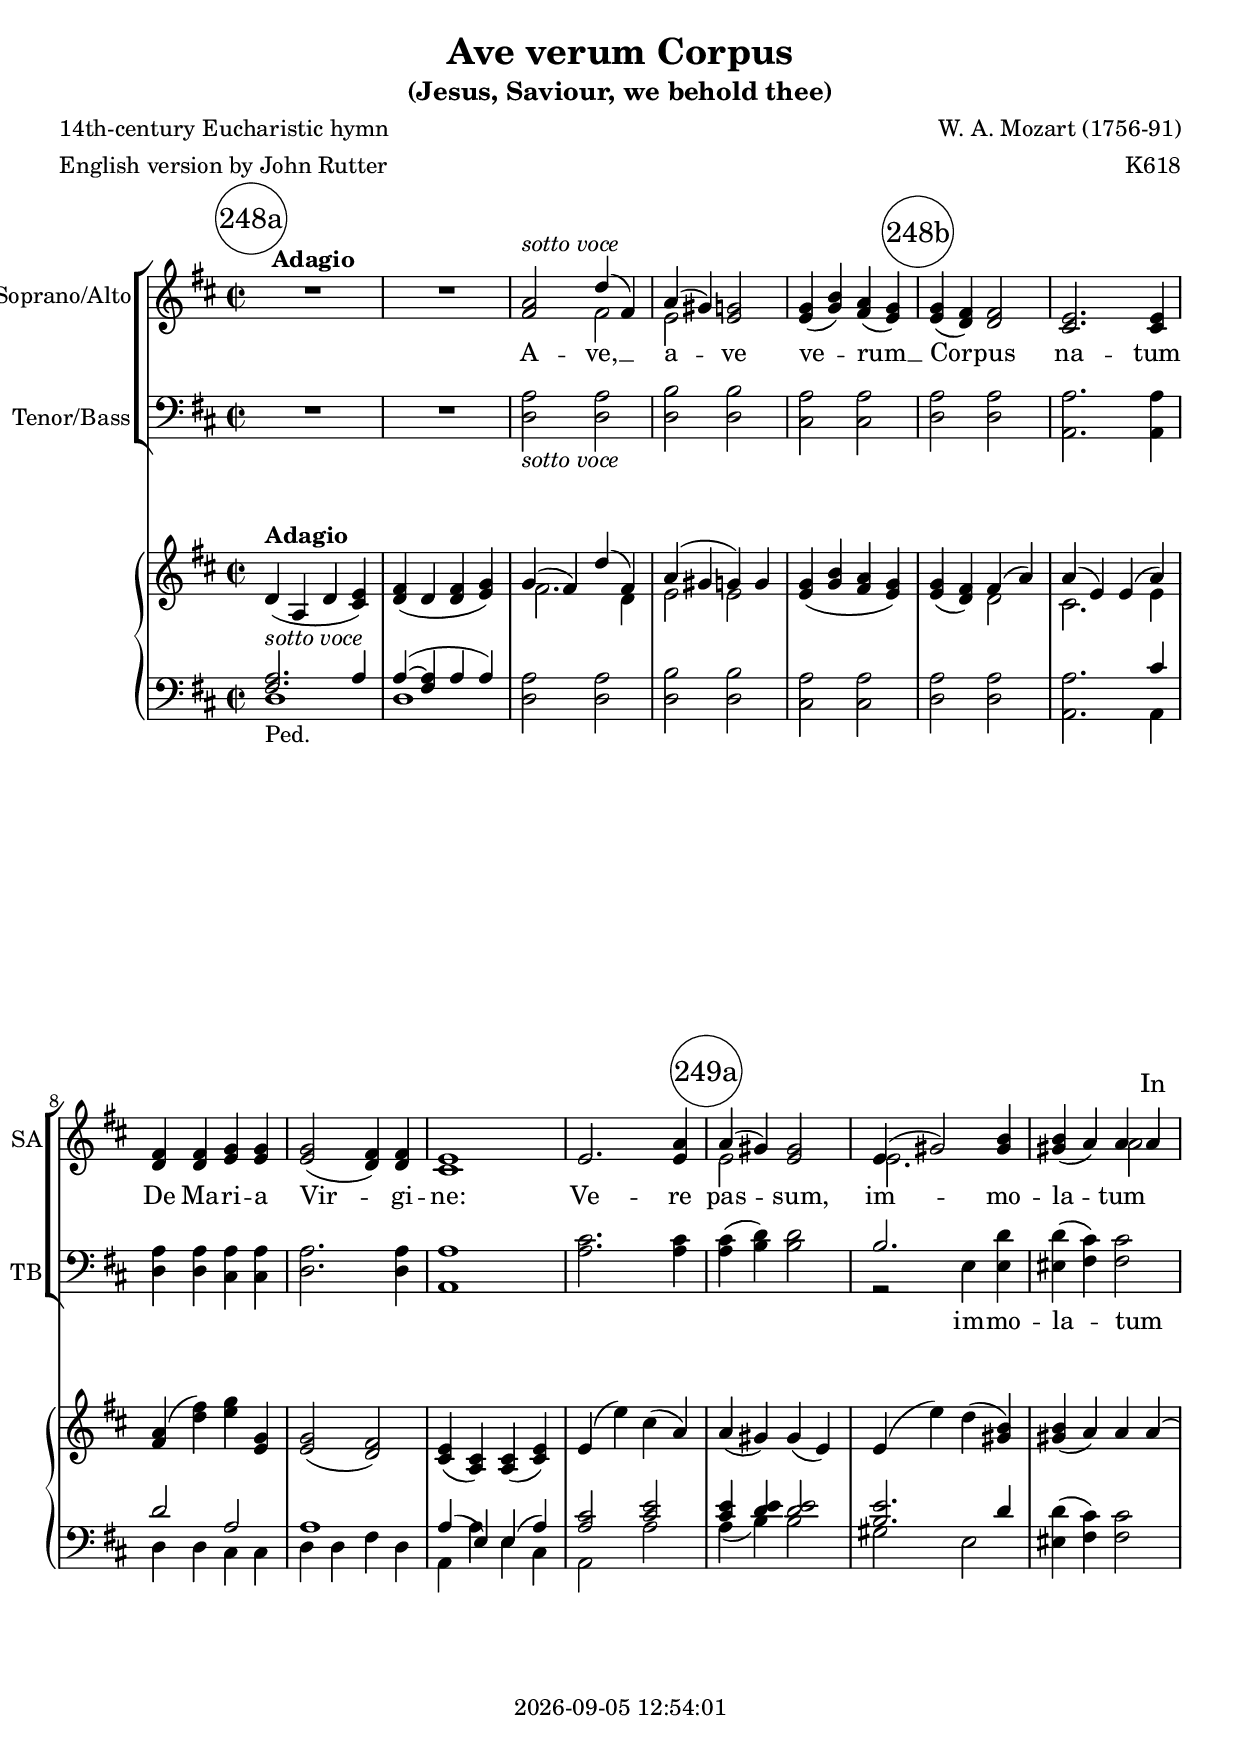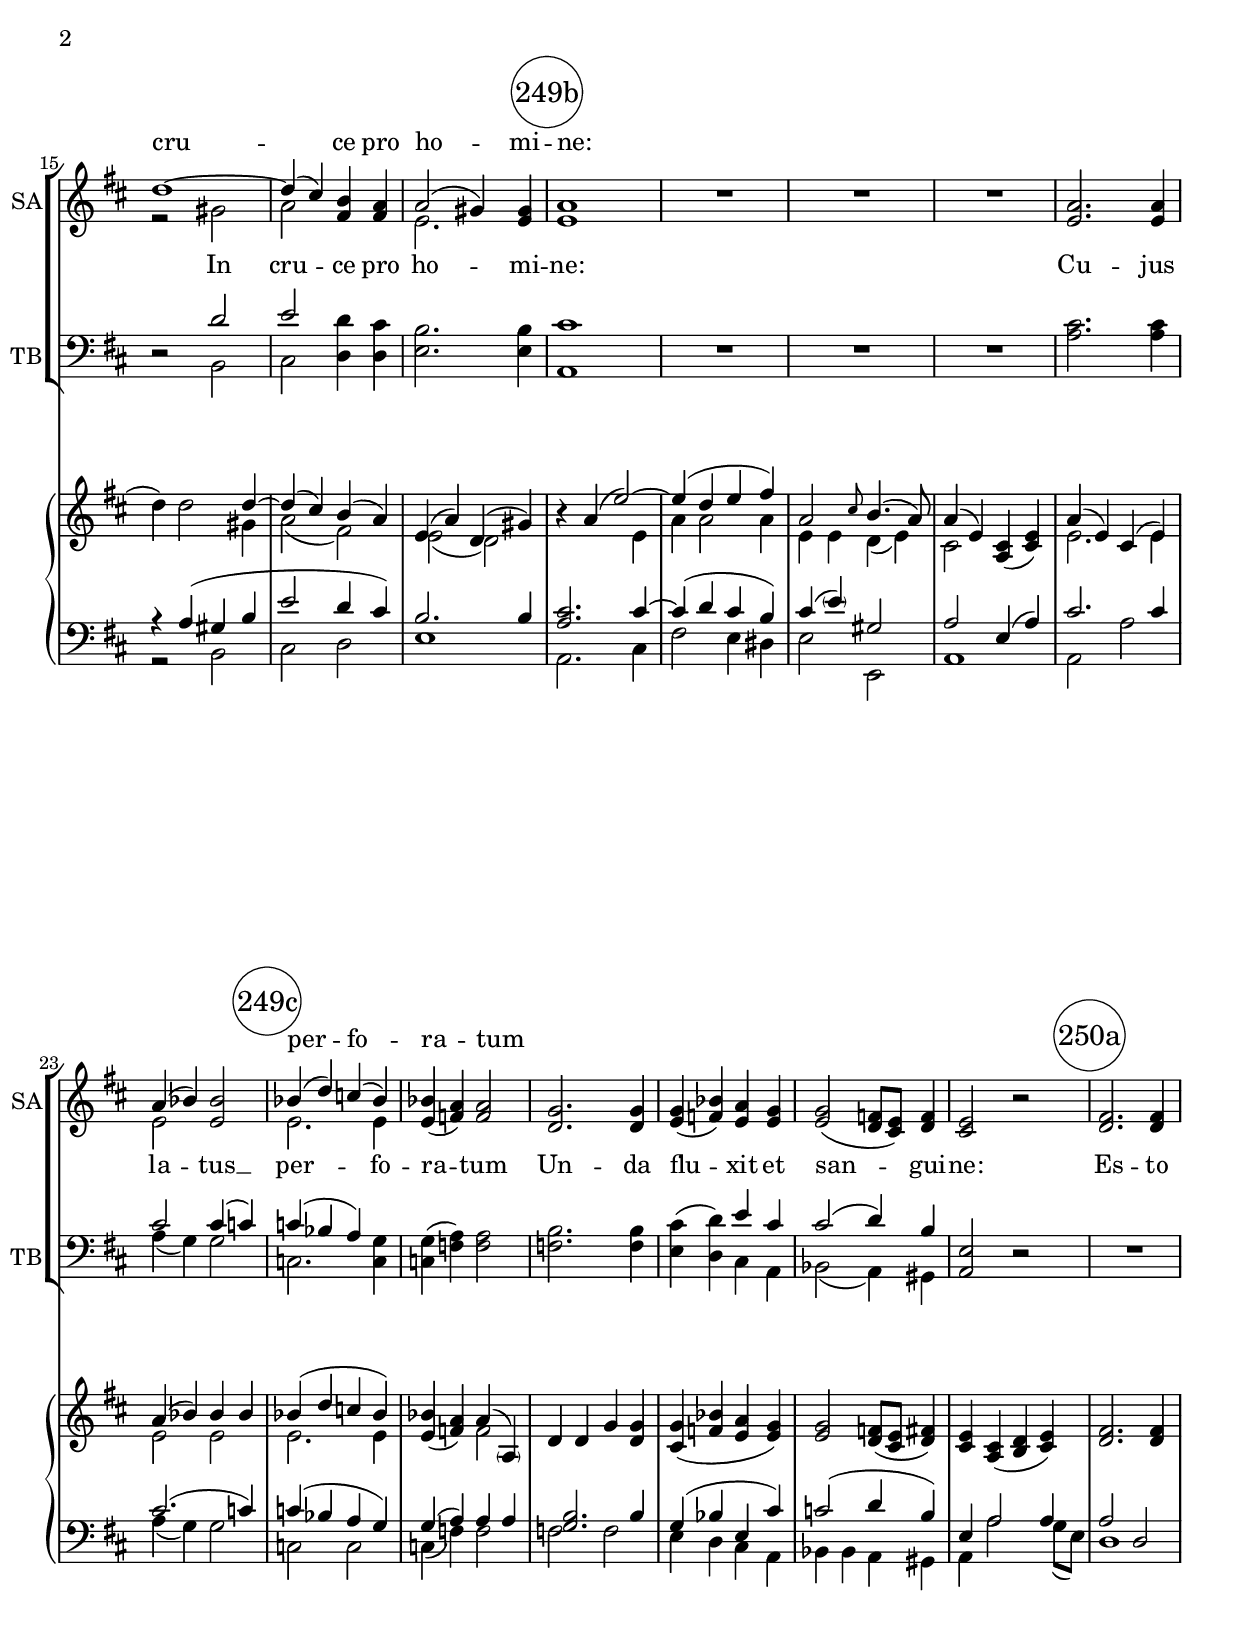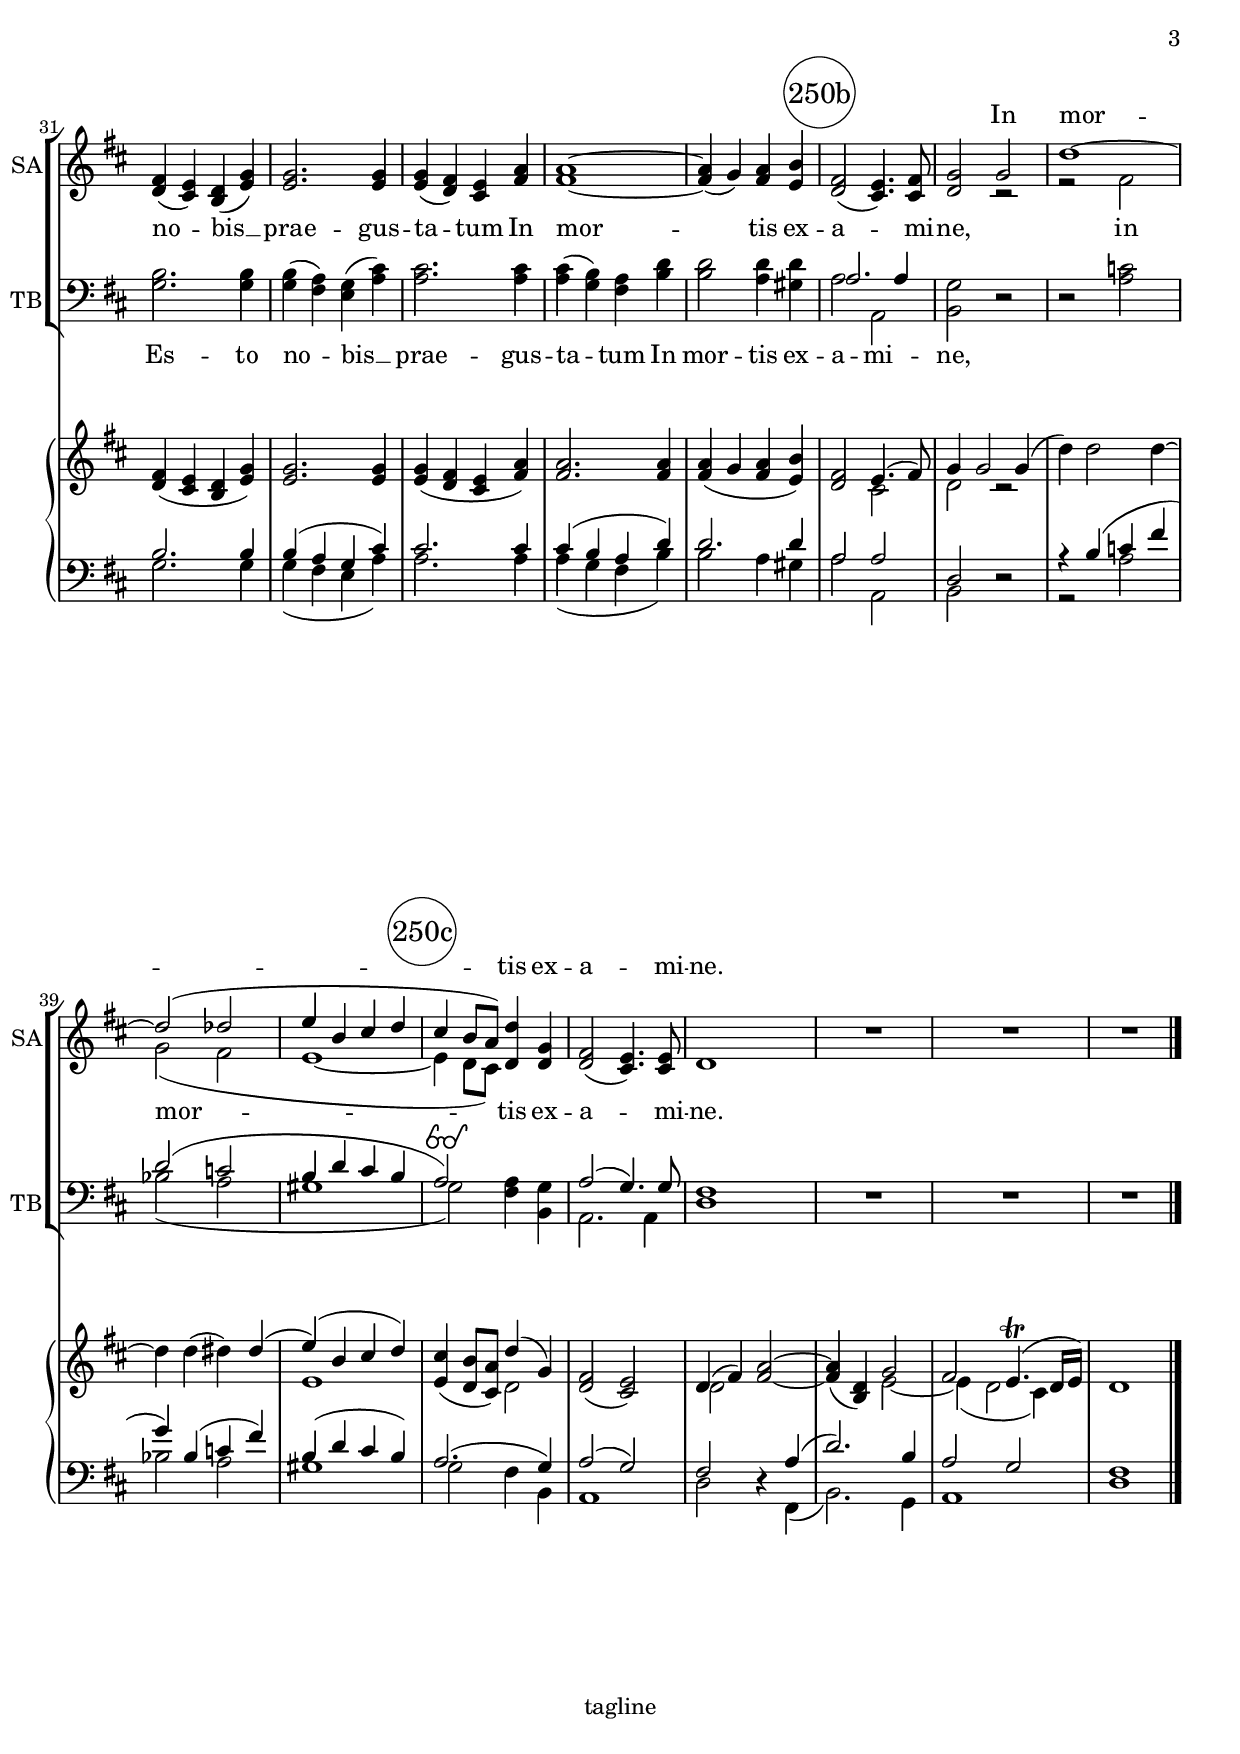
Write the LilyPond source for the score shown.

\version "2.22.0"

\include "predefined-guitar-fretboards.ly"
\include "articulate.ly"

today = #(strftime "%Y-%m-%d %H:%M:%S" (localtime (current-time)))

\header {
% centered at top
%  dedication  = "dedication"
  title       = "Ave verum Corpus"
  subtitle    = "(Jesus, Saviour, we behold thee)"
%  subsubtitle = "subsubtitle"
%  instrument  = "instrument"
  
% arrangement of following lines:
%
%  poet    composer
%  meter   arranger
%  piece       opus

  composer    = "W. A. Mozart (1756-91)"
  arranger    = "K618"
%  opus        = "opus"

  poet        = "14th-century Eucharistic hymn"
  meter       = "English version by John Rutter"
%  piece       = "piece"

% centered at bottom
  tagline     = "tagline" % default lilypond version
% tagline   = ##f
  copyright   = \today
}

% #(set-global-staff-size 16)

% \paper {
%   #(set-paper-size "a4")
%   line-width = 180\mm
%   left-margin = 20\mm
%   bottom-margin = 10\mm
%   top-margin = 10\mm
% }

global = {
  \key d \major
  \time 2/2
}

TempoTrack = {
  \tempo 2=66
  \set Score.tempoHideNote = ##t
  s4
}

RehearsalTrack = {
%  \set Score.currentBarNumber = #5
  \mark \markup { \circle "248a" } s1*5
  \mark \markup { \circle "248b" } s1*6
  \mark \markup { \circle "249a" } s1*6
  \mark \markup { \circle "249b" } s1*6
  \mark \markup { \circle "249c" } s1*6
  \mark \markup { \circle "250a" } s1*6
  \mark \markup { \circle "250b" } s1*5
  \mark \markup { \circle "250c" } s1*6
}

soprano = \relative {
  \global
  R1^\markup\bold Adagio
  R1
  a'2\omit\p^\markup\italic "sotto voce" d4(fis,)
  a4(gis) g2
  g4(b) a(g)
  g4(fis) fis2 % 248b
  e2. e4
  fis4 4 g g
  g2(fis4) fis
  e1
  e2. a4
  a4(gis) gis2 % 249a
  e4(gis2) b4
  b4(a) a a
  d1~
  d4(cis) b a
  a2(gis4) gis
  a1 % 249b
  R1
  R1
  R1
  a2. a4 a4(bes) bes2
  bes4(d) c(bes) % 249c
  bes4(a) a2
  g2. 4
  g4(bes) a g
  g2(f8 e) f4
  e2 r
  fis2. fis4 % 250a
  fis4(e) d(g)
  g2. 4
  g4(fis) e a
  a1~
  a4(g) a b
  fis2(e4.) fis8 % 250b
  g2 g
  d'1~
  d2(des
  e4 b cis d
  cis4 b8 a) d4 g, % 250c
  fis2(e4.) e8
  d1
  R1
  R1
  R1
  \bar "|."
}

wordsSopLatin = \lyricmode {
  _ _ _ _ _ _ _ _ _ _
  _ _ _ _ _ _ _ _ _ _
  _ _ _ _ _
  In cru -- ce pro ho -- mi -- ne:
  _ _ _ _
  per -- fo -- ra -- tum
  _ _ _ _ _ _ _ _ _ _
  _ _ _ _ _ _ _ _ _ _
  _ _ _
  In mor -- tis ex -- a -- mi -- ne.
}

wordsSopEnglish = \lyricmode {
  _ _ _ _ _ _ _ _ _ _
  _ _ _ _ _ _ _ _ _ _
  _ _ _ _ _
  Thy cross __ all our wounds __ hath healed.
  _ _ _ _
  pierced and __ bro -- ken,
  _ _ _ _ _ _ _ _ _ _
  _ _ _ _ _ _ _ _ _ _
  _ _ _
  In death's __ hour of trial __ our food.
}

wordsAllLatin = \lyricmode {
  A -- ve, __ a -- ve ve -- rum __
  Cor -- pus na -- tum
  De Ma -- ri -- a Vir -- gi -- ne:
  Ve -- re pas -- sum,
  im -- mo -- la -- tum
  In cru -- ce pro ho -- mi -- ne:
  Cu -- jus la -- tus __
  per -- fo -- ra -- tum
  Un -- da flu -- xit et san -- gui -- ne:
  Es -- to no -- bis __ prae -- gus -- ta -- tum
  In mor -- tis ex -- a -- mi -- ne,
  in mor -- tis ex -- a -- mi -- ne.
}

wordsAllLatinMidi = \lyricmode {
  "A" "ve, "  a "ve " ve "rum " 
  "\nCor" "pus " na "tum "
  "\nDe " Ma ri "a " Vir gi "ne: "
  "\nVe" "re " pas "sum, "
  "\nim" mo la "tum "
  "\nIn " cru "ce " "pro " ho mi "ne: "
  "\nCu" "jus " la "tus " 
  "\nper" fo ra "tum "
  "\nUn" "da " flu "xit " "et " san gui "ne: "
  "\nEs" "to " no "bis " prae gus ta "tum "
  "\nIn " mor "tis " ex a mi "ne, "
  "\nin " mor "tis " ex a mi "ne. "
}

wordsAllEnglish = \lyricmode {
  Je -- sus, __ Sa -- viour, we __ be -- hold thee,
  Ma -- ry's Son in bread and wine __ re -- vealed:
  Born and suf -- fered, for __ us of -- fered,
  Thy cross all our wounds hath healed.

  From thy bo -- dy, __
  pierced __ and bro -- ken,
  Come forth wa -- ter and pre -- cious blood:
  Be to us __ by __ thy ex -- am -- ple
  In death's __ hour of trial __ our food,
  in death's __ hour of trial __ our food.
}

wordsAllEnglishMidi = \lyricmode {
  "Je" "sus, "  Sa "viour, " "we "  be "hold " "thee, "
  "\nMa" "ry's " "Son " "in " "bread " "and " "wine "  re "vealed: "
  "\nBorn " "and " suf "fered, " "for "  "us " of "fered, "
  "\nThy " "cross " "all " "our " "wounds " "hath " "healed. "

  "\nFrom " "thy " bo "dy, " 
  "\npierced "  "and " bro "ken, "
  "\nCome " "forth " wa "ter " "and " pre "cious " "blood: "
  "\nBe " "to " "us "  "by "  "thy " ex am "ple "
  "\nIn " "death's "  "hour " "of " "trial "  "our " "food, "
  "\nin " "death's "  "hour " "of " "trial "  "our " "food. "
}

alto = \relative {
  \global
  R1
  R1
  fis'2\omit\p fis
  e2 e
  e4(g) fis(e)
  e4(d) 2 % 248b
  cis2. 4
  d4 d e e
  e2(d4) d
  cis1
  e2. 4
  e2 e % 249a
  e2. gis4
  gis4(a) a2
  \once\partCombineApart r2 gis
  a2 fis4 fis
  e2. 4
  e1 % 249b
  R1
  R1
  R1
  e2. 4
  e2 e
  e2. 4 % 249c
  e4(f) 2
  d2. 4
  e4(f) e e
  e2(d8 cis) d4
  cis2 r
  d2. 4 % 250a
  d4(cis) b(e)
  e2. 4
  e4(d) cis fis
  fis1~
  fis4(g) fis e
  d2(cis4.) 8 % 250b
  d2 \once\partCombineApart r
  \once\partCombineApart r2 fis
  g2(fis
  e1~
  e4 d8 cis) d4 d % 250c
  d2(cis4.) cis8
  d1
  R1
  R1
  R1
  \bar "|."
}

tenor = \relative {
  \global
  R1
  R1
  a2\omit\p a
  b2 b
  a2 a
  a2 a % 248b
  a2. 4
  a4 a a a
  a2. 4
  a1
  cis2. 4
  cis4(d) 2 % 249a
  b2. d4
  d4(cis) 2
  r2 d
  e2 d4 cis
  b2. 4
  cis1 % 249b
  R1
  R1
  R1
  cis2. 4
  cis2 4(c)
  c4(bes a) g % 249c
  g4(a) 2
  b2. 4
  cis4(d) e cis
  cis2(d4) b
  e,2 r
  R1 % 250a
  b'2. 4
  b4(a) g(cis)
  cis2. 4
  cis4(b) a d
  d2 d4 d
  a2. 4 % 250b
  g2 r
  r2 c
  d2(c
  b4 d cis b
  a2^\markup{\eyeglasses}) 4 g % 250c
  a2(g4.) 8
  fis1
  R1
  R1
  R1
  \bar "|."
}

wordsBassLatin = \lyricmode {
  _ _ _ _ _ _ _ _ _ _
  _ _ _ _ _ _ _ _ _ _
  _
  im -- mo -- la -- tum
  _ _ _ _ _ _ _ _ _ _
  _ _ _ _ _ _ _ _ _ _
  _ _ _
  Es -- to no -- bis __ prae -- gus -- ta -- tum
  In mor -- tis ex -- a -- mi -- ne,
}

wordsBassEnglish = \lyricmode {
  _ _ _ _ _ _ _ _ _ _
  _ _ _ _ _ _ _ _ _ _
  _
  for us of -- fered,
  _ _ _ _ _ _ _ _ _ _
  _ _ _ _ _ _ _ _ _ _
  _ _ _
  Be to us __ by __ thy ex -- am -- ple
  In death's hour of trial our food,
}

bass = \relative {
  \global
  R1
  R1
  d2\omit\p_\markup\italic "sotto voce" d
  d2 d
  cis2 cis
  d2 d % 248b
  a2. 4
  d4 d cis cis
  d2. 4
  a1
  a'2. 4
  a4(b) 2 % 249a
  \once\partCombineApart r2 e,4 e
  eis4(fis) 2
  r2 b,
  cis2 d4 d
  e2. 4
  a,1 % 249b
  R1
  R1
  R1
  a'2. 4
  a4(g) 2
  c,2. 4 % 249c
  c4(f) 2
  f2. 4
  e4(d) cis a
  bes2(a4) gis
  a2 r
  R1 % 250a
  g'2. 4
  g4(fis) e(a)
  a2. 4
  a4(g) fis b
  b2 a4 gis
  a2 a, % 250b
  b2 r
  r2 a'
  bes2(a
  gis1
  g2) fis4 b, % 250c
  a2. 4
  d1
  R1
  R1
  R1
  \bar "|."
}

pianoRHone = \relative {
  \global
  d'4\omit\p^\markup\bold Adagio (a d <cis e>)
  <d fis>4(d <d fis> <e g>)
  g4(fis) d'(fis,)
  a4(gis g) g
  <e g>(<g b> <fis a> <e g>)
  <e g>4(<d fis>) fis(a) % 248b
  a4(e) e(a)
  <fis a>4(<d' fis>) <e g> <e, g>
  q2(<d fis>)
  <cis e>4(<a cis>) q(<cis e>)
  e4(e') cis(a)
  a4(gis) gis(e) % 249a
  e4(e') d(<gis, b>)
  q4(a) a a(
  d4) 2 4~
  d4(cis) b(a)
  e4(a) d,(gis)
  r4 a(e'2)~ % 249b
  e4(d e fis)
  a,2 \grace cis8 b4.(a8)
  a4(e) cis(e)
  a4(e) cis(e)
  a4(bes) 4 4
  bes4(d c bes) % 249c
  bes4(a) a(\parenthesize a,)
  d4 d g <d g>
  <cis g'>(<f bes> <e a> <e g>)
  q2 <d f>8(<cis e> <d fis>4)
  <cis e>4 <a cis>(<b d> <cis e>)
  <d fis>2. 4 % 250a
  <d fis>4(<cis e> <b d> <e g>)
  q2. 4
  q4(<d fis> <cis e> <fis a>)
  q2. 4
  q4(g q <e b'>)
  <d fis>2 e4.(fis8) % 250b
  g4 2 4(
  d'4) 2 4~
  d4 d(dis) dis(
  e4)(b cis d)
  <e, cis'>4(<d b'>8 <cis a'>) d'4(g,) % 250c
  <d fis>2(<cis e>)
  d4(fis) a2~
  a4(d,) g2
  fis2 e4.\trill(d16 e)
  d1
  \bar "|."
}

pianoRHtwo = \relative {
  \global
  r1
  r1
  fis'2.\omit\p d4
  e2 e
  r1
  r2 d % 248b
  cis2. e4
  r1
  r1
  r1
  r1
  r1 % 249a
  r1
  r1
  r2. gis4
  a2(fis)
  e2(d)
  r4 s2 e4 % 249b
  a4 2 4
  e4 e d(e)
  cis2 a4(cis)
  e2. 4
  e2 e
  e2. 4 % 249c
  e4(f) 2
  s1
  s1
  s1
  s1
  s1*6 % 250a
  s2 cis % 250b
  d2 \once\partCombineApart r
  s1
  s1
  e1
  s2 d % 250c
  s1
  d2 fis~
  fis4(b,) e2~
  e4(d2 cis4)
  s1
  \bar "|."
}

dynamicsPiano = {
  \override DynamicTextSpanner.style = #'none
  s1-\markup\italic "sotto voce"
  s1*45
}

pianoLHone = \relative {
  \global
  <fis a>2.\omit\p a4
  a4~(<fis a> a a)
  a2 a
  b2 b
  a2 a
  a2 a % 248b
  a2. cis4
  d2 a
  a1
  a4(e) e(a)
  <a cis>2 <cis e>
  <cis e>4<d e> q2 % 249a
  <b e>2. d4
  d4(cis) 2
  r4 a(gis b(
  e2 d4(cis)
  b2. 4
  <a cis>2. cis4~ % 249b
  cis4(d cis b)
  cis4(\parenthesize e) gis,2
  a2 e4(a)
  cis2. 4
  cis2.(c4)
  c4(bes a g) % 249c
  g4(a) a a
  <g b>2. b4
  g4(bes e, cis')
  c2(d4 b)
  e,4 a2 4
  a2 d, % 250a
  b'2. 4
  b4(a g cis)
  cis2. 4
  cis4(b a d)
  d2. 4
  a2 a % 250b
  d,2 r r4 b'(c fis
  g4) bes,(c fis)
  b,4(d cis b)
  a2.(g4) % 250c
  a2(g)
  fis2 r4 a(
  d2.) b4
  a2 g
  fis1
  \bar "|."
}

pianoLHtwo = \relative {
  \global
  \voiceTwo
  d1\omit\p_\markup Ped.
  d1
  d2 d
  d2 d
  cis2 cis
  d2 d % 248b
  a2. 4
  d4 d cis cis
  d4 d fis d
  a4 a' e cis
  a2 a'
  a4(b) 2 % 249a
  gis2 e
  eis4(fis) 2
  r2 b,
  cis2 d
  e1
  a,2. cis4 % 249b
  fis2 e4 dis
  e2 e,
  a1
  a2 a'
  a4(g) 2
  c,2 c % 249c
  c4(f) 2
  f2 f
  e4 d cis a
  bes4 4 a gis
  a4 a'2 g8(e)
  d1 % 250a
  g2. 4
  g4(fis e a)
  a2. 4
  a4(g fis b)
  b2 a4 gis
  a2 a, % 250b
  b2 r
  r2 a'
  bes2 a
  gis1
  g2 fis4 b, % 250c
  a1
  d2 r4 fis,(
  b2.) g4
  a1
  d1
  \bar "|."
}

\book {
  \bookOutputSuffix "single"
  \score {
%   \articulate
    <<
      <<
        \new ChoirStaff <<
                                % Joint soprano/alto staff
          \new Lyrics = sopranoLatin
          \new Lyrics = sopranoEnglish
          \new Staff \with {
            instrumentName = #"Soprano/Alto"
            shortInstrumentName = #"SA"
            printPartCombineTexts = ##f
          }
          <<
            \new Voice \RehearsalTrack
            \new Voice \TempoTrack
            \new NullVoice = alignerA \alto
            \new NullVoice = alignerS \soprano
            \new Voice \partCombine \soprano \alto
            \new Lyrics \lyricsto alignerA \wordsAllLatin
%            \new Lyrics \lyricsto alignerA \wordsAllEnglish
          >>
            \context Lyrics = sopranoLatin { \lyricsto alignerS \wordsSopLatin }
%            \context Lyrics = sopranoEnglish { \lyricsto alignerS \wordsSopEnglish }
                                % Joint tenor/bass staff
          \new Staff \with {
            instrumentName = #"Tenor/Bass"
            shortInstrumentName = #"TB"
            printPartCombineTexts = ##f
          }
          <<
            \clef "bass"
            \new NullVoice = alignerB \bass
            \new Voice \partCombine \tenor \bass
            \new Lyrics \lyricsto alignerB \wordsBassLatin
%            \new Lyrics \lyricsto alignerB \wordsBassEnglish
          >>
        >>
        \new PianoStaff <<
          \new Staff \with {
            printPartCombineTexts = ##f
          }
          <<
            \new Voice \partCombine \pianoRHone \pianoRHtwo
          >>
          \new Dynamics \dynamicsPiano
          \new Staff \with {
            printPartCombineTexts = ##f
          }
          <<
            \clef "bass"
            \new Voice \partCombine \pianoLHone \pianoLHtwo
          >>
        >>
      >>
    >>
    \layout {
      indent = 1.5\cm
      \context {
        \Staff \RemoveAllEmptyStaves
      }
    }
  }
}

\book {
  \bookOutputSuffix "midi-sop"
  \score {
%   \articulate
    <<
      <<
        \new ChoirStaff <<
                                % soprano staff
          \new Staff = "soprano"
          <<
            \new Voice \TempoTrack
            \new Voice = soprano \soprano
            \new Lyrics \lyricsto soprano \wordsAllLatinMidi
%            \new Lyrics \lyricsto soprano \wordsAllEnglishMidi
          >>
                                % alto staff
          \new Staff = "alto"
          <<
            \new Voice = alto \alto
          >>
                                % tenor staff
          \new Staff = "tenor"
          <<
            \clef "bass"
            \new Voice = tenor \tenor \bass
          >>
                                % bass staff
          \new Staff = "bass"
          <<
            \clef "bass"
            \new Voice = bass \bass
          >>
        >>
        \new PianoStaff <<
          \new Staff = "accompaniment"
          <<
            \new Voice \pianoRHone
            \new Voice \pianoRHtwo
            \new Voice \pianoLHone
            \new Voice \pianoLHtwo
          >>
        >>
      >>
    >>
    \midi {}
  }
}

\book {
  \bookOutputSuffix "midi-alto"
  \score {
%   \articulate
    <<
      <<
        \new ChoirStaff <<
                                % soprano staff
          \new Staff = "soprano"
          <<
            \new Voice \TempoTrack
            \new Voice = soprano \soprano
          >>
                                % alto staff
          \new Staff = "alto"
          <<
            \new Voice = alto \alto
            \new Lyrics \lyricsto alto \wordsAllLatinMidi
%            \new Lyrics \lyricsto alto \wordsAllEnglishMidi
          >>
                                % tenor staff
          \new Staff = "tenor"
          <<
            \clef "bass"
            \new Voice = tenor \tenor
          >>
                                % bass staff
          \new Staff = "bass"
          <<
            \clef "bass"
            \new Voice = bass \bass
          >>
        >>
        \new PianoStaff <<
          \new Staff = "accompaniment"
          <<
            \new Voice \pianoRHone
            \new Voice \pianoRHtwo
            \new Voice \pianoLHone
            \new Voice \pianoLHtwo
          >>
        >>
      >>
    >>
    \midi {}
  }
}

\book {
  \bookOutputSuffix "midi-tenor"
  \score {
%   \articulate
    <<
      <<
        \new ChoirStaff <<
                                % soprano staff
          \new Staff = "soprano"
          <<
            \new Voice \TempoTrack
            \new Voice = soprano \soprano
          >>
                                % alto staff
          \new Staff = "alto"
          <<
            \new Voice = alto \alto
          >>
                                % tenor staff
          \new Staff = "tenor"
          <<
            \clef "bass"
            \new Voice = tenor \tenor \bass
            \new Lyrics \lyricsto tenor \wordsAllLatinMidi
%            \new Lyrics \lyricsto tenor \wordsAllEnglishMidi
          >>
                                % bass staff
          \new Staff = "bass"
          <<
            \clef "bass"
            \new Voice = bass \bass
          >>
        >>
        \new PianoStaff <<
          \new Staff = "accompaniment"
          <<
            \new Voice \pianoRHone
            \new Voice \pianoRHtwo
            \new Voice \pianoLHone
            \new Voice \pianoLHtwo
          >>
        >>
      >>
    >>
    \midi {}
  }
}

\book {
  \bookOutputSuffix "midi-bass"
  \score {
%   \articulate
    <<
      <<
        \new ChoirStaff <<
                                % soprano staff
          \new Staff = "soprano"
          <<
            \new Voice \RehearsalTrack
            \new Voice \TempoTrack
            \new Voice = soprano \soprano
          >>
                                % alto staff
          \new Staff = "alto"
          <<
            \new Voice \RehearsalTrack
            \new Voice \TempoTrack
            \new Voice = alto \alto
          >>
                                % tenor staff
          \new Staff = "tenor"
          <<
            \clef "bass"
            \new Voice = tenor \tenor
          >>
                                % bass staff
          \new Staff = "bass"
          <<
            \clef "bass"
            \new Voice = bass \bass
            \new Lyrics \lyricsto bass \wordsAllLatinMidi
%            \new Lyrics \lyricsto bass \wordsAllEnglishMidi
          >>
        >>
        \new PianoStaff <<
          \new Staff = "accompaniment"
          <<
            \new Voice \pianoRHone
            \new Voice \pianoRHtwo
            \new Voice \pianoLHone
            \new Voice \pianoLHtwo
          >>
        >>
      >>
    >>
    \midi {}
  }
}
